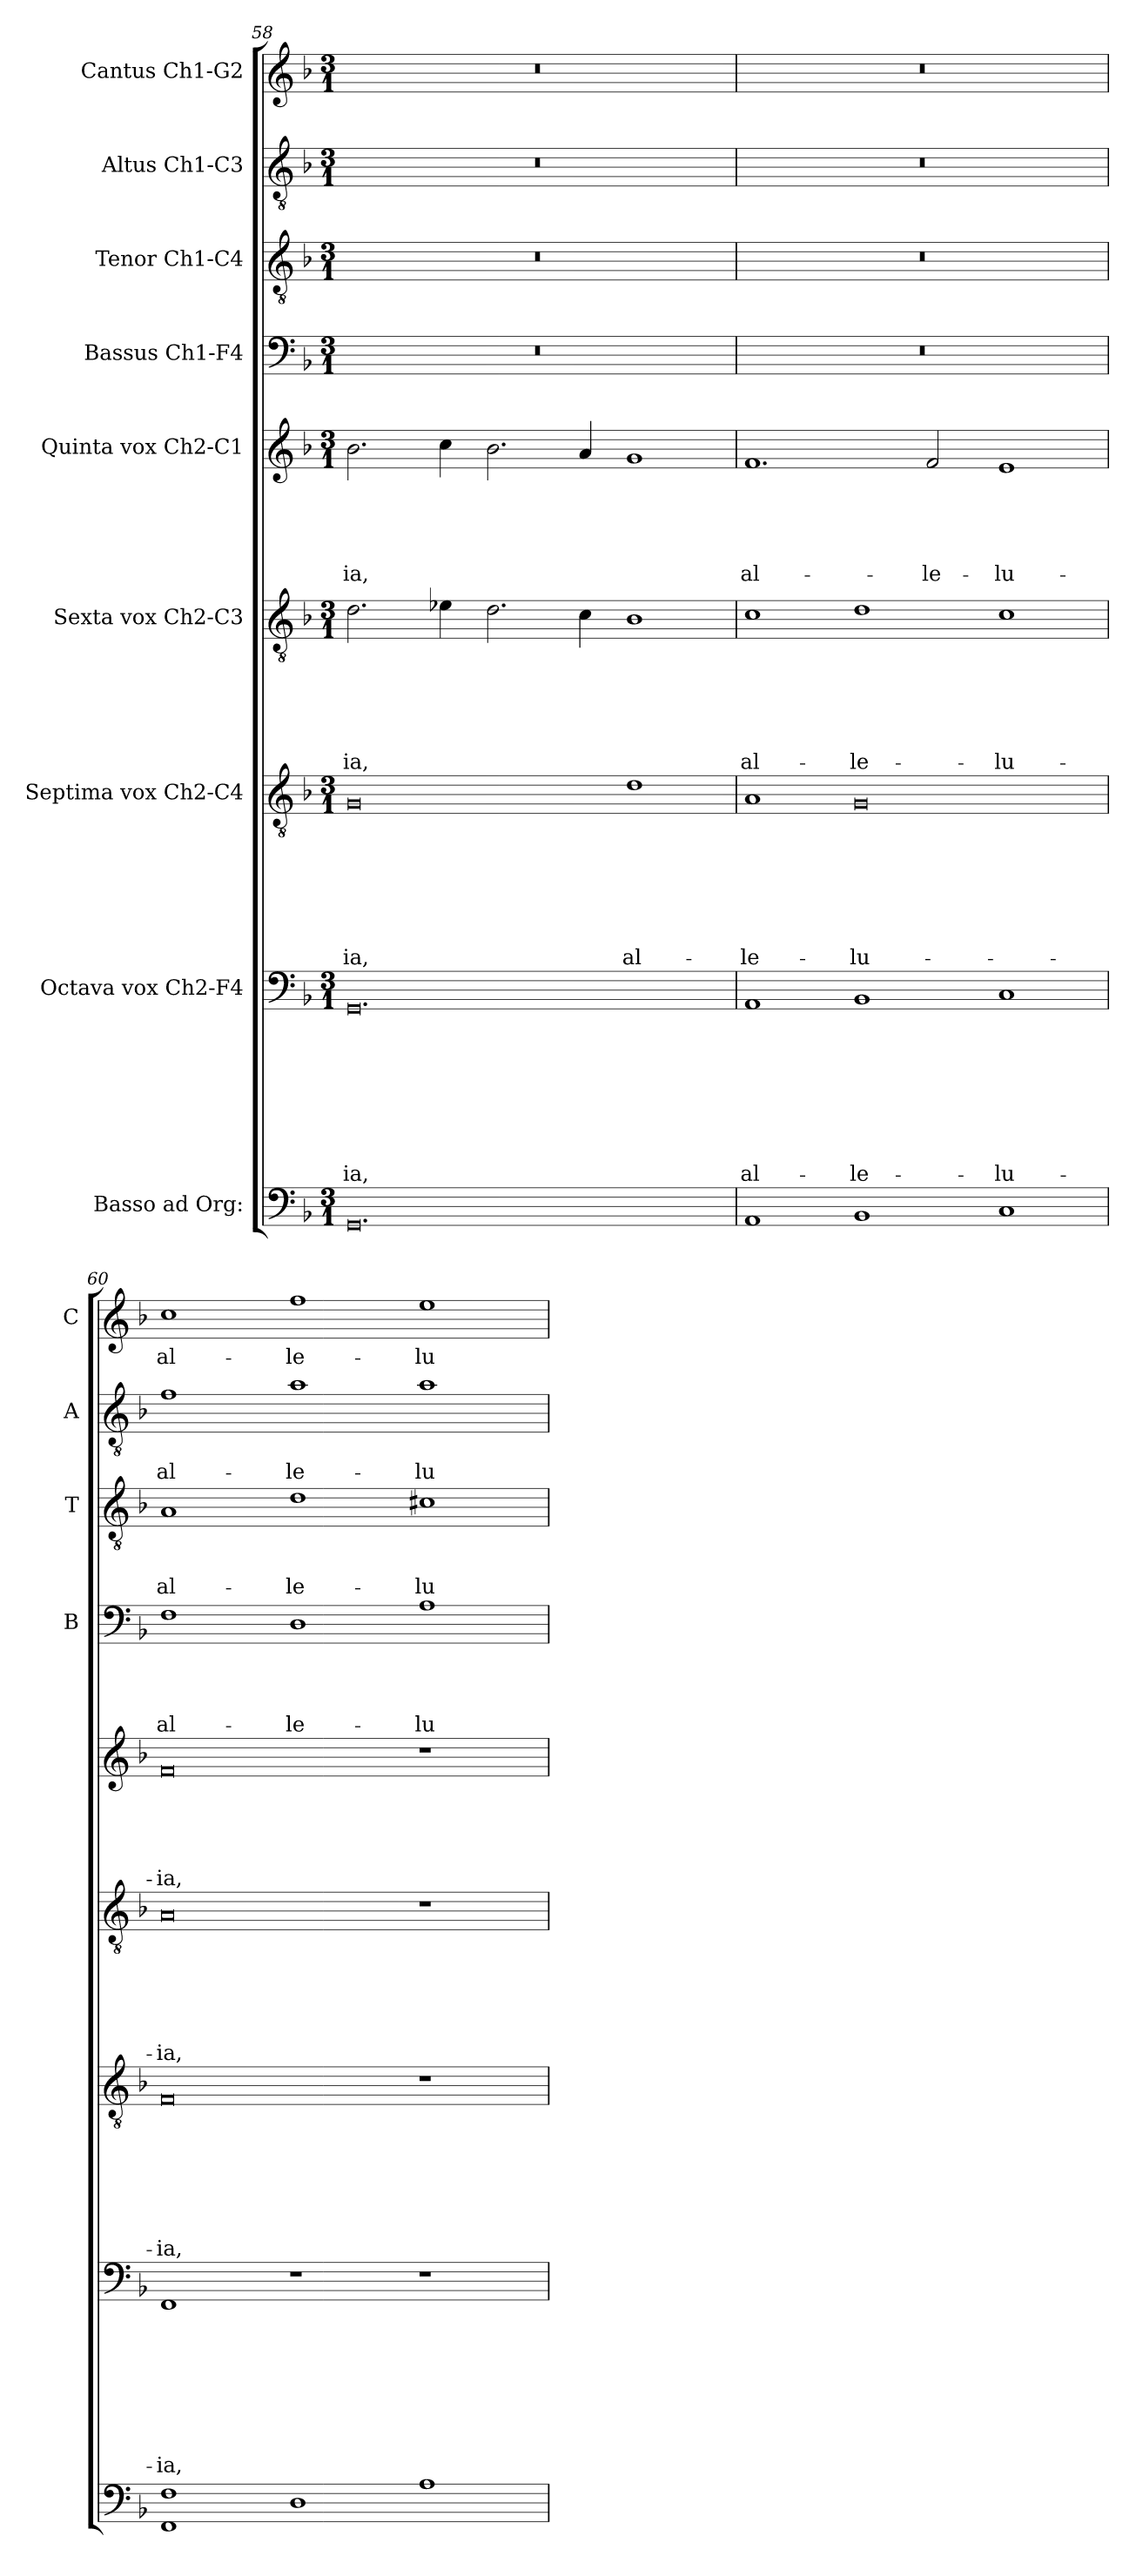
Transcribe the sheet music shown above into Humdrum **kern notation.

**kern	**kern	**text	**text	**text	**text	**text	**text	**text	**text	**kern	**text	**text	**text	**text	**text	**text	**text	**kern	**text	**text	**text	**text	**text	**text	**kern	**text	**text	**text	**text	**text	**kern	**text	**text	**text	**text	**kern	**text	**text	**text	**kern	**text	**text	**kern	**text
*part9	*part8	*part8	*part8	*part8	*part8	*part8	*part8	*part8	*part8	*part7	*part7	*part7	*part7	*part7	*part7	*part7	*part7	*part6	*part6	*part6	*part6	*part6	*part6	*part6	*part5	*part5	*part5	*part5	*part5	*part5	*part4	*part4	*part4	*part4	*part4	*part3	*part3	*part3	*part3	*part2	*part2	*part2	*part1	*part1
*staff9	*staff8	*staff8	*staff8	*staff8	*staff8	*staff8	*staff8	*staff8	*staff8	*staff7	*staff7	*staff7	*staff7	*staff7	*staff7	*staff7	*staff7	*staff6	*staff6	*staff6	*staff6	*staff6	*staff6	*staff6	*staff5	*staff5	*staff5	*staff5	*staff5	*staff5	*staff4	*staff4	*staff4	*staff4	*staff4	*staff3	*staff3	*staff3	*staff3	*staff2	*staff2	*staff2	*staff1	*staff1
*I"Basso ad Org:	*I"Octava vox Ch2-F4	*	*	*	*	*	*	*	*	*I"Septima vox Ch2-C4	*	*	*	*	*	*	*	*I"Sexta vox Ch2-C3	*	*	*	*	*	*	*I"Quinta vox Ch2-C1	*	*	*	*	*	*I"Bassus Ch1-F4	*	*	*	*	*I"Tenor Ch1-C4	*	*	*	*I"Altus Ch1-C3	*	*	*I"Cantus Ch1-G2	*
*	*	*	*	*	*	*	*	*	*	*	*	*	*	*	*	*	*	*	*	*	*	*	*	*	*	*	*	*	*	*	*I'B	*	*	*	*	*I'T	*	*	*	*I'A	*	*	*I'C	*
*clefF4	*clefF4	*	*	*	*	*	*	*	*	*clefGv2	*	*	*	*	*	*	*	*clefGv2	*	*	*	*	*	*	*clefG2	*	*	*	*	*	*clefF4	*	*	*	*	*clefGv2	*	*	*	*clefGv2	*	*	*clefG2	*
*k[b-]	*k[b-]	*	*	*	*	*	*	*	*	*k[b-]	*	*	*	*	*	*	*	*k[b-]	*	*	*	*	*	*	*k[b-]	*	*	*	*	*	*k[b-]	*	*	*	*	*k[b-]	*	*	*	*k[b-]	*	*	*k[b-]	*
*F:	*F:	*	*	*	*	*	*	*	*	*F:	*	*	*	*	*	*	*	*F:	*	*	*	*	*	*	*F:	*	*	*	*	*	*F:	*	*	*	*	*F:	*	*	*	*F:	*	*	*F:	*
*M3/1	*M3/1	*	*	*	*	*	*	*	*	*M3/1	*	*	*	*	*	*	*	*M3/1	*	*	*	*	*	*	*M3/1	*	*	*	*	*	*M3/1	*	*	*	*	*M3/1	*	*	*	*M3/1	*	*	*M3/1	*
=58	=58	=58	=58	=58	=58	=58	=58	=58	=58	=58	=58	=58	=58	=58	=58	=58	=58	=58	=58	=58	=58	=58	=58	=58	=58	=58	=58	=58	=58	=58	=58	=58	=58	=58	=58	=58	=58	=58	=58	=58	=58	=58	=58	=58
!	!	!	!	!	!	!	!	!	!LO:LY:b	!	!	!	!	!	!	!	!LO:LY:b	!	!	!	!	!	!	!LO:LY:b	!	!	!	!	!	!LO:LY:b	!	!	!	!	!	!	!	!	!	!	!	!	!	!
0.GG	0.GG	.	.	.	.	.	.	.	-ia,	0G	.	.	.	.	.	.	-ia,	2.d\	.	.	.	.	.	-ia,	2.b-\	.	.	.	.	-ia,	0.r	.	.	.	.	0.r	.	.	.	0.r	.	.	0.r	.
.	.	.	.	.	.	.	.	.	.	.	.	.	.	.	.	.	.	4e-X\	.	.	.	.	.	.	4cc\	.	.	.	.	.	.	.	.	.	.	.	.	.	.	.	.	.	.	.
.	.	.	.	.	.	.	.	.	.	.	.	.	.	.	.	.	.	2.d\	.	.	.	.	.	.	2.b-\	.	.	.	.	.	.	.	.	.	.	.	.	.	.	.	.	.	.	.
.	.	.	.	.	.	.	.	.	.	.	.	.	.	.	.	.	.	4c\	.	.	.	.	.	.	4a/	.	.	.	.	.	.	.	.	.	.	.	.	.	.	.	.	.	.	.
!	!	!	!	!	!	!	!	!	!	!	!	!	!	!	!	!	!LO:LY:b	!	!	!	!	!	!	!	!	!	!	!	!	!	!	!	!	!	!	!	!	!	!	!	!	!	!	!
.	.	.	.	.	.	.	.	.	.	1d	.	.	.	.	.	.	al-	1B-	.	.	.	.	.	.	1g	.	.	.	.	.	.	.	.	.	.	.	.	.	.	.	.	.	.	.
=59	=59	=59	=59	=59	=59	=59	=59	=59	=59	=59	=59	=59	=59	=59	=59	=59	=59	=59	=59	=59	=59	=59	=59	=59	=59	=59	=59	=59	=59	=59	=59	=59	=59	=59	=59	=59	=59	=59	=59	=59	=59	=59	=59	=59
!	!	!	!	!	!	!	!	!	!LO:LY:b	!	!	!	!	!	!	!	!LO:LY:b	!	!	!	!	!	!	!LO:LY:b	!	!	!	!	!	!LO:LY:b	!	!	!	!	!	!	!	!	!	!	!	!	!	!
1AA	1AA	.	.	.	.	.	.	.	al-	1A	.	.	.	.	.	.	-le-	1c	.	.	.	.	.	al-	1.f	.	.	.	.	al-	0.r	.	.	.	.	0.r	.	.	.	0.r	.	.	0.r	.
!	!	!	!	!	!	!	!	!	!LO:LY:b	!	!	!	!	!	!	!	!LO:LY:b	!	!	!	!	!	!	!LO:LY:b	!	!	!	!	!	!	!	!	!	!	!	!	!	!	!	!	!	!	!	!
1BB-	1BB-	.	.	.	.	.	.	.	-le-	0G	.	.	.	.	.	.	-lu-	1d	.	.	.	.	.	-le-	.	.	.	.	.	.	.	.	.	.	.	.	.	.	.	.	.	.	.	.
!	!	!	!	!	!	!	!	!	!	!	!	!	!	!	!	!	!	!	!	!	!	!	!	!	!	!	!	!	!	!LO:LY:b	!	!	!	!	!	!	!	!	!	!	!	!	!	!
.	.	.	.	.	.	.	.	.	.	.	.	.	.	.	.	.	.	.	.	.	.	.	.	.	2f/	.	.	.	.	-le-	.	.	.	.	.	.	.	.	.	.	.	.	.	.
!	!	!	!	!	!	!	!	!	!LO:LY:b	!	!	!	!	!	!	!	!	!	!	!	!	!	!	!LO:LY:b	!	!	!	!	!	!LO:LY:b	!	!	!	!	!	!	!	!	!	!	!	!	!	!
1C	1C	.	.	.	.	.	.	.	-lu-	.	.	.	.	.	.	.	.	1c	.	.	.	.	.	-lu-	1e	.	.	.	.	-lu-	.	.	.	.	.	.	.	.	.	.	.	.	.	.
=60	=60	=60	=60	=60	=60	=60	=60	=60	=60	=60	=60	=60	=60	=60	=60	=60	=60	=60	=60	=60	=60	=60	=60	=60	=60	=60	=60	=60	=60	=60	=60	=60	=60	=60	=60	=60	=60	=60	=60	=60	=60	=60	=60	=60
!	!	!	!	!	!	!	!	!	!LO:LY:b	!	!	!	!	!	!	!	!LO:LY:b	!	!	!	!	!	!	!LO:LY:b	!	!	!	!	!	!LO:LY:b	!	!	!	!	!LO:LY:b	!	!	!	!LO:LY:b	!	!	!LO:LY:b	!	!LO:LY:b
1FF 1F	1FF	.	.	.	.	.	.	.	-ia,	0F	.	.	.	.	.	.	-ia,	0A	.	.	.	.	.	-ia,	0f	.	.	.	.	-ia,	1F	.	.	.	al-	1A	.	.	al-	1f	.	al-	1cc	al-
!	!	!	!	!	!	!	!	!	!	!	!	!	!	!	!	!	!	!	!	!	!	!	!	!	!	!	!	!	!	!	!	!	!	!	!LO:LY:b	!	!	!	!LO:LY:b	!	!	!LO:LY:b	!	!LO:LY:b
1D	1r	.	.	.	.	.	.	.	.	.	.	.	.	.	.	.	.	.	.	.	.	.	.	.	.	.	.	.	.	.	1D	.	.	.	-le-	1d	.	.	-le-	1a	.	-le-	1ff	-le-
!	!	!	!	!	!	!	!	!	!	!	!	!	!	!	!	!	!	!	!	!	!	!	!	!	!	!	!	!	!	!	!	!	!	!	!LO:LY:b	!	!	!	!LO:LY:b	!	!	!LO:LY:b	!	!LO:LY:b
1A	1r	.	.	.	.	.	.	.	.	1r	.	.	.	.	.	.	.	1r	.	.	.	.	.	.	1r	.	.	.	.	.	1A	.	.	.	-lu-	1c#X	.	.	-lu-	1a	.	-lu-	1ee	-lu-
=	=	=	=	=	=	=	=	=	=	=	=	=	=	=	=	=	=	=	=	=	=	=	=	=	=	=	=	=	=	=	=	=	=	=	=	=	=	=	=	=	=	=	=	=
*-	*-	*-	*-	*-	*-	*-	*-	*-	*-	*-	*-	*-	*-	*-	*-	*-	*-	*-	*-	*-	*-	*-	*-	*-	*-	*-	*-	*-	*-	*-	*-	*-	*-	*-	*-	*-	*-	*-	*-	*-	*-	*-	*-	*-
